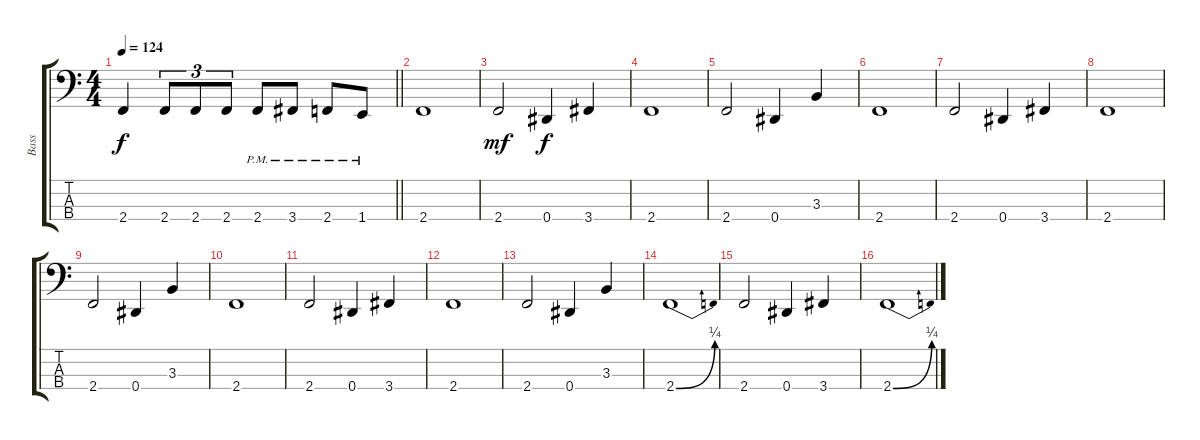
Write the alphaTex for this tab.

\track ("Bass" "Bass") {instrument electricbassfinger}
\staff {score tabs}
\tuning (Gb2 Db2 Ab1 Eb1) {hide}
\ts (4 4)
\tempo 124
\clef f4
\barLineRight lightlight
\ks c
2.4.4{dy f} 2.4.8{tu (3 2)} 2.4.8{tu (3 2)} 2.4.8{tu (3 2)} 2.4{pm}.8 3.4{pm}.8 2.4{pm}.8 1.4{pm}.8 |
2.4.1 |
2.4.2{dy mf} 0.4.4{dy f} 3.4.4 |
2.4.1 |
2.4.2 0.4.4 3.3.4 |
2.4.1 |
2.4.2 0.4.4 3.4.4 |
2.4.1 |
2.4.2 0.4.4 3.3.4 |
2.4.1 |
2.4.2 0.4.4 3.4.4 |
2.4.1 |
2.4.2 0.4.4 3.3.4 |
2.4{be (bend 0 0 60 1)}.1 |
2.4.2 0.4.4 3.4.4 |
2.4{be (bend 0 0 60 1)}.1
